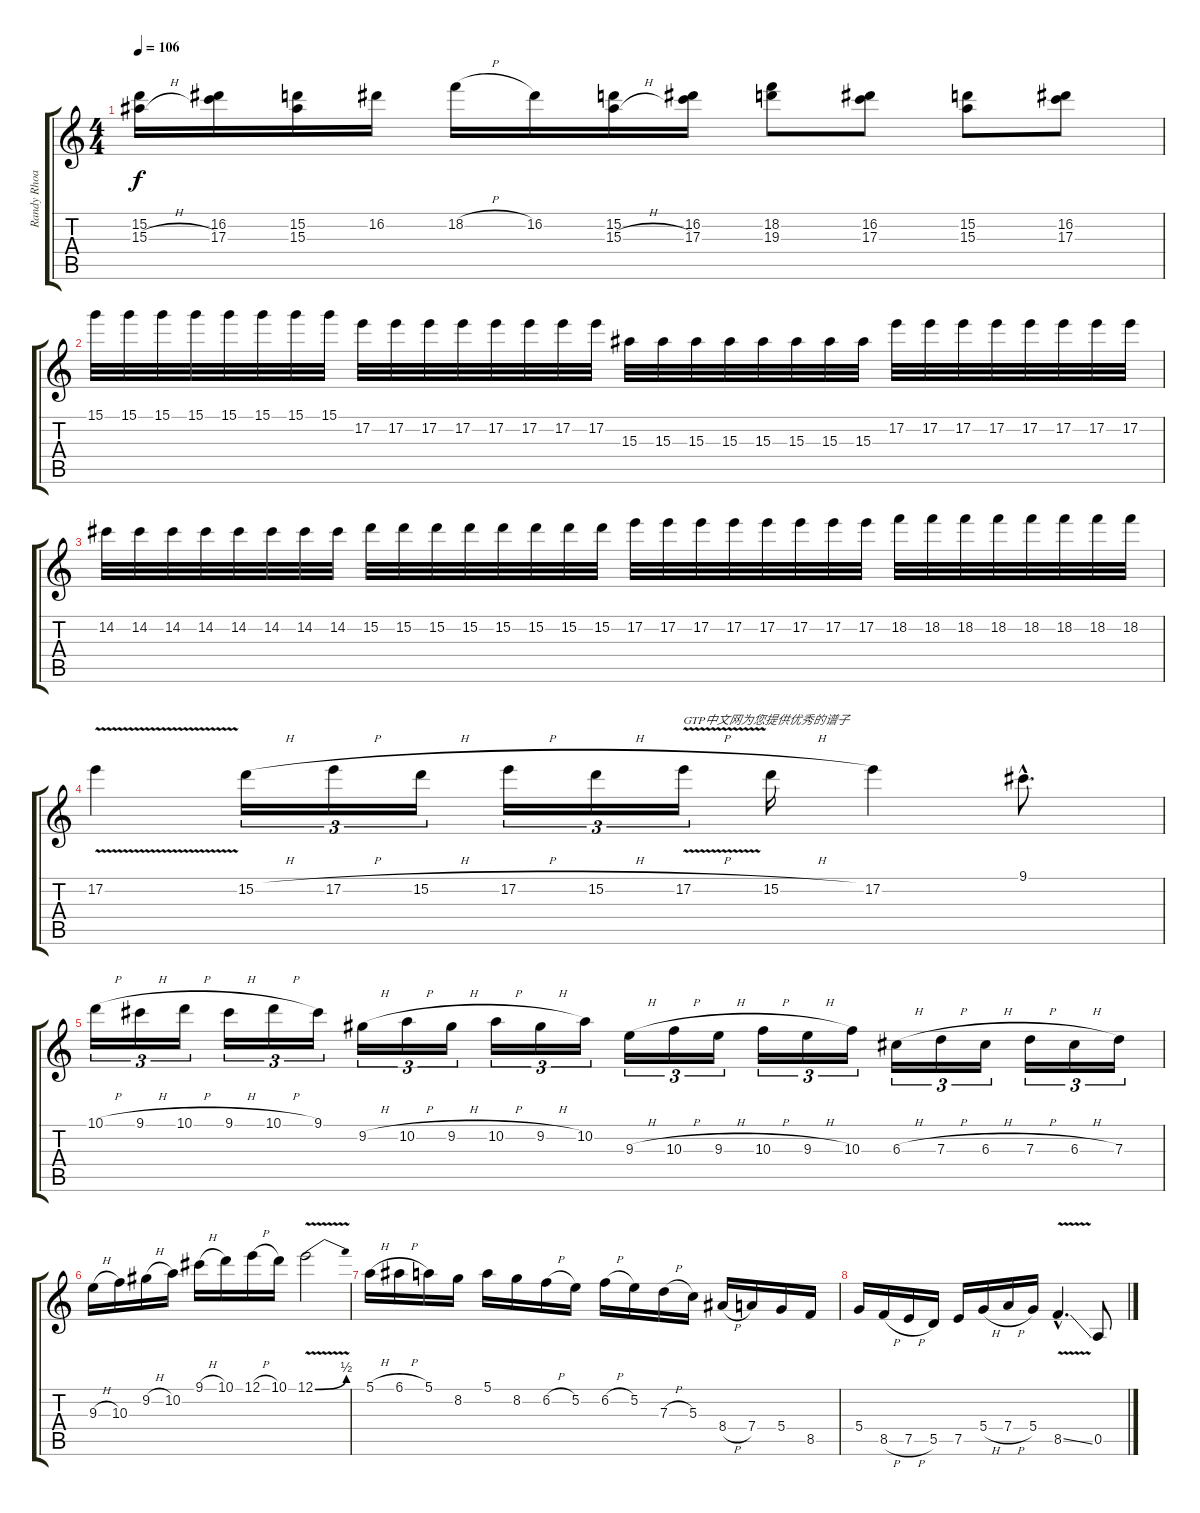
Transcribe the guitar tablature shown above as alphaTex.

\track ("Randy Rhoads (Solo)" "Randy Rhoa") {instrument distortionguitar}
\staff {score tabs}
\tuning (E4 B3 G3 D3 A2 E2) {hide}
\ts (4 4)
\tempo 106
\clef g2
\ks c
(15.2 15.3{h}).16{dy f} (16.2 17.3).16 (15.2 15.3).16 16.2.16 18.2{h}.16 16.2.16 (15.2 15.3{h}).16 (16.2 17.3).16 (18.2 19.3).8 (16.2 17.3).8 (15.2 15.3).8 (16.2 17.3).8 |
15.1.32 15.1.32 15.1.32 15.1.32 15.1.32 15.1.32 15.1.32 15.1.32 17.2.32 17.2.32 17.2.32 17.2.32 17.2.32 17.2.32 17.2.32 17.2.32 15.3.32 15.3.32 15.3.32 15.3.32 15.3.32 15.3.32 15.3.32 15.3.32 17.2.32 17.2.32 17.2.32 17.2.32 17.2.32 17.2.32 17.2.32 17.2.32 |
14.2.32 14.2.32 14.2.32 14.2.32 14.2.32 14.2.32 14.2.32 14.2.32 15.2.32 15.2.32 15.2.32 15.2.32 15.2.32 15.2.32 15.2.32 15.2.32 17.2.32 17.2.32 17.2.32 17.2.32 17.2.32 17.2.32 17.2.32 17.2.32 18.2.32 18.2.32 18.2.32 18.2.32 18.2.32 18.2.32 18.2.32 18.2.32 |
17.2{v}.4 15.2{h}.16{tu (3 2)} 17.2{h}.16{tu (3 2)} 15.2{h}.16{tu (3 2)} 17.2{h}.16{tu (3 2)} 15.2{h}.16{tu (3 2)} 17.2{v h}.16{tu (3 2) txt "GTP中文网为您提供优秀的谱子"} 15.2{h}.16 17.2.4 9.1{hac}.8{d} |
10.1{h}.16{tu (3 2)} 9.1{h}.16{tu (3 2)} 10.1{h}.16{tu (3 2)} 9.1{h}.16{tu (3 2)} 10.1{h}.16{tu (3 2)} 9.1.16{tu (3 2)} 9.2{h}.16{tu (3 2)} 10.2{h}.16{tu (3 2)} 9.2{h}.16{tu (3 2)} 10.2{h}.16{tu (3 2)} 9.2{h}.16{tu (3 2)} 10.2.16{tu (3 2)} 9.3{h}.16{tu (3 2)} 10.3{h}.16{tu (3 2)} 9.3{h}.16{tu (3 2)} 10.3{h}.16{tu (3 2)} 9.3{h}.16{tu (3 2)} 10.3.16{tu (3 2)} 6.3{h}.16{tu (3 2)} 7.3{h}.16{tu (3 2)} 6.3{h}.16{tu (3 2)} 7.3{h}.16{tu (3 2)} 6.3{h}.16{tu (3 2)} 7.3.16{tu (3 2)} |
9.3{h}.16 10.3.16 9.2{h}.16 10.2.16 9.1{h}.16 10.1.16 12.1{h}.16 10.1.16 12.1{be (bend 0 0 60 2) v}.2 |
5.1{h}.16 6.1{h}.16 5.1.16 8.2.16 5.1.16 8.2.16 6.2{h}.16 5.2.16 6.2{h}.16 5.2.16 7.3{h}.16 5.3.16 8.4{h}.16 7.4.16 5.4.16 8.5.16 |
5.4.16 8.5{h}.16 7.5{h}.16 5.5.16 7.5.16 5.4{h}.16 7.4{h}.16 5.4.16 8.5{v ss hac}.4{d} 0.5.8
